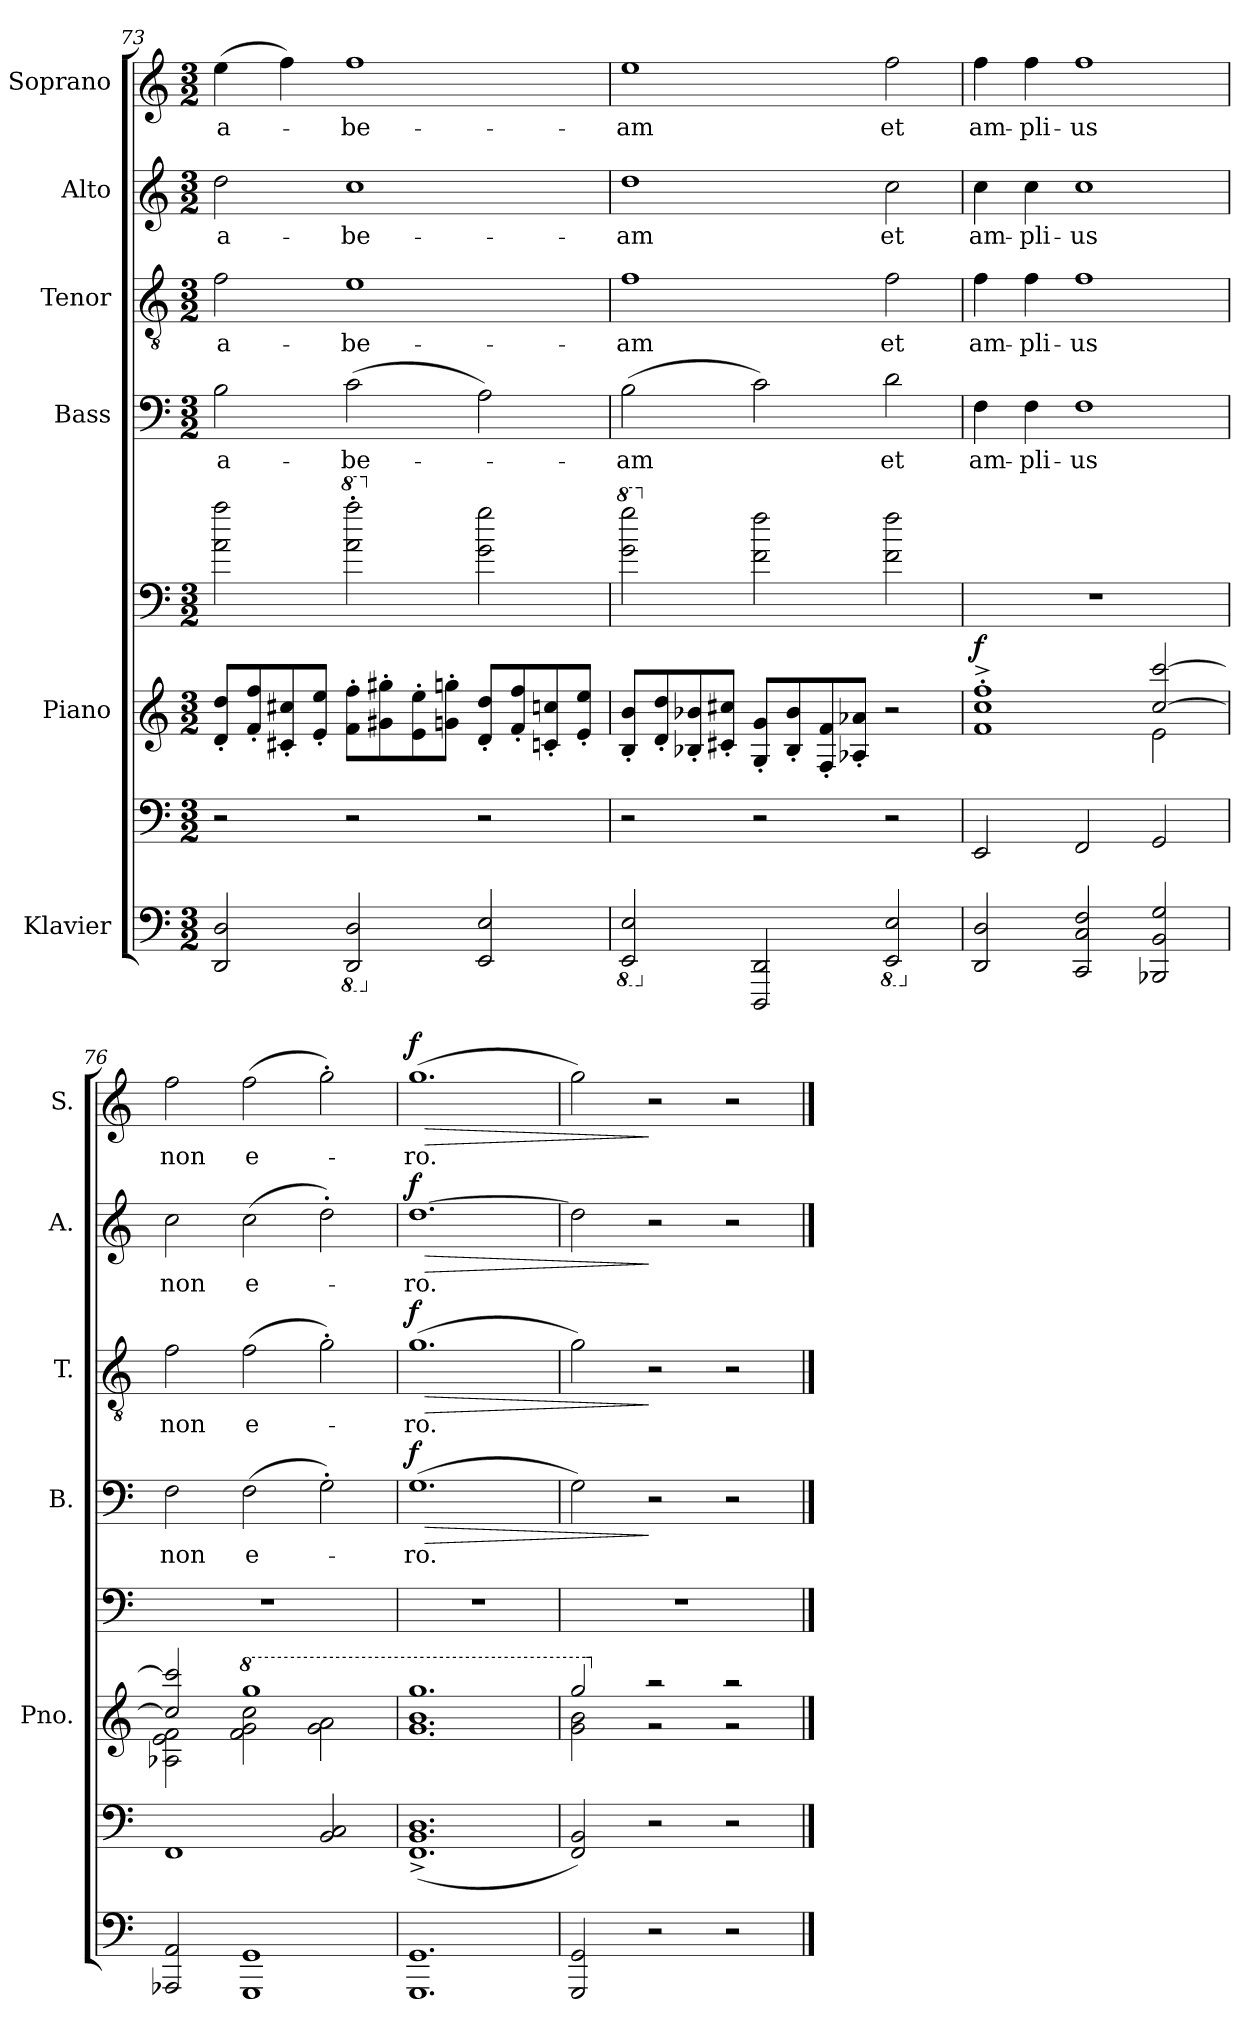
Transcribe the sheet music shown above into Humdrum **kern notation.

**kern	**kern	**kern	**kern	**dynam	**kern	**text	**dynam	**kern	**text	**dynam	**kern	**text	**dynam	**kern	**text	**dynam
*part6	*part6	*part5	*part5	*part5	*part4	*part4	*part4	*part3	*part3	*part3	*part2	*part2	*part2	*part1	*part1	*part1
*staff8	*staff7	*staff6	*staff5	*staff5/6	*staff4	*staff4	*staff4	*staff3	*staff3	*staff3	*staff2	*staff2	*staff2	*staff1	*staff1	*staff1
*I"Klavier	*	*I"Piano	*	*	*I"Bass	*	*	*I"Tenor	*	*	*I"Alto	*	*	*I"Soprano	*	*
*	*	*I'Pno.	*	*	*I'B.	*	*	*I'T.	*	*	*I'A.	*	*	*I'S.	*	*
*clefF4	*clefF4	*clefG2	*clefF4	*	*clefF4	*	*	*clefGv2	*	*	*clefG2	*	*	*clefG2	*	*
*k[]	*k[]	*k[]	*k[]	*	*k[]	*	*	*k[]	*	*	*k[]	*	*	*k[]	*	*
*M3/2	*M3/2	*M3/2	*M3/2	*	*M3/2	*	*	*M3/2	*	*	*M3/2	*	*	*M3/2	*	*
=73	=73	=73	=73	=73	=73	=73	=73	=73	=73	=73	=73	=73	=73	=73	=73	=73
!	!	!	!	!	!	!LO:LY:b	!	!	!LO:LY:b	!	!	!LO:LY:b	!	!	!LO:LY:b	!
2DD/ 2D/	2r	8d/' 8dd/'L	2a\ 2aa\	.	2B\	a-	.	2f\	a-	.	2dd\	a-	.	(>4ee\	a-	.
.	.	8f/' 8ff/'	.	.	.	.	.	.	.	.	.	.	.	.	.	.
.	.	8c#X/' 8cc#X/'	.	.	.	.	.	.	.	.	.	.	.	4ff\)	.	.
.	.	8e/' 8ee/'J	.	.	.	.	.	.	.	.	.	.	.	.	.	.
*8ba	*	*	*	*	*	*	*	*	*	*	*	*	*	*	*	*
*	*	*	*8va	*	*	*	*	*	*	*	*	*	*	*	*	*
!	!	!	!	!	!	!LO:LY:b	!	!	!LO:LY:b	!	!	!LO:LY:b	!	!	!LO:LY:b	!
2DDD/ 2DD/	2r	8f\' 8ff\'L	2aa\' 2aaa\'	.	(>2c\	-be-	.	1e	-be-	.	1cc	-be-	.	1ff	-be-	.
.	.	8g#X\' 8gg#X\'	.	.	.	.	.	.	.	.	.	.	.	.	.	.
.	.	8e\' 8ee\'	.	.	.	.	.	.	.	.	.	.	.	.	.	.
.	.	8gn\' 8ggn\'J	.	.	.	.	.	.	.	.	.	.	.	.	.	.
*X8ba	*	*	*	*	*	*	*	*	*	*	*	*	*	*	*	*
*	*	*	*X8va	*	*	*	*	*	*	*	*	*	*	*	*	*
2EE/ 2E/	2r	8d/' 8dd/'L	2g\ 2gg\	.	2A\)	.	.	.	.	.	.	.	.	.	.	.
.	.	8f/' 8ff/'	.	.	.	.	.	.	.	.	.	.	.	.	.	.
.	.	8cn/' 8ccn/'	.	.	.	.	.	.	.	.	.	.	.	.	.	.
.	.	8e/' 8ee/'J	.	.	.	.	.	.	.	.	.	.	.	.	.	.
=74	=74	=74	=74	=74	=74	=74	=74	=74	=74	=74	=74	=74	=74	=74	=74	=74
*8ba	*	*	*	*	*	*	*	*	*	*	*	*	*	*	*	*
*	*	*	*8va	*	*	*	*	*	*	*	*	*	*	*	*	*
!	!	!	!	!	!	!LO:LY:b	!	!	!LO:LY:b	!	!	!LO:LY:b	!	!	!LO:LY:b	!
2EEE/ 2EE/	2r	8B/' 8b/'L	2gg\ 2ggg\	.	(>2B\	-am	.	1f	-am	.	1dd	-am	.	1ee	-am	.
.	.	8d/' 8dd/'	.	.	.	.	.	.	.	.	.	.	.	.	.	.
.	.	8B-X/' 8b-X/'	.	.	.	.	.	.	.	.	.	.	.	.	.	.
.	.	8c#X/' 8cc#X/'J	.	.	.	.	.	.	.	.	.	.	.	.	.	.
*X8ba	*	*	*	*	*	*	*	*	*	*	*	*	*	*	*	*
*	*	*	*X8va	*	*	*	*	*	*	*	*	*	*	*	*	*
2DDD/ 2DD/	2r	8G/' 8g/'L	2f\ 2ff\	.	2c\)	.	.	.	.	.	.	.	.	.	.	.
.	.	8B-/' 8b-/'	.	.	.	.	.	.	.	.	.	.	.	.	.	.
.	.	8F/' 8f/'	.	.	.	.	.	.	.	.	.	.	.	.	.	.
.	.	8A-X/' 8a-X/'J	.	.	.	.	.	.	.	.	.	.	.	.	.	.
*8ba	*	*	*	*	*	*	*	*	*	*	*	*	*	*	*	*
*	*	*	*8va	*	*	*	*	*	*	*	*	*	*	*	*	*
!	!	!	!	!	!	!LO:LY:b	!	!	!LO:LY:b	!	!	!LO:LY:b	!	!	!LO:LY:b	!
2EEE/ 2EE/	2r	2r	2ff\ 2fff\	.	2d\	et	.	2f\	et	.	2cc\	et	.	2ff\	et	.
=75	=75	=75	=75	=75	=75	=75	=75	=75	=75	=75	=75	=75	=75	=75	=75	=75
*X8ba	*	*	*	*	*	*	*	*	*	*	*	*	*	*	*	*
*	*	*^	*	*	*	*	*	*	*	*	*	*	*	*	*	*
*	*	*	*	*X8va	*	*	*	*	*	*	*	*	*	*	*	*	*
!	!	!	!	!	!LO:DY:a=2	!	!LO:LY:b	!	!	!LO:LY:b	!	!	!LO:LY:b	!	!	!LO:LY:b	!
2DD/ 2D/	2EE/	1f'^ 1cc'^ 1ff'^	1ryy	1.r	f	4F\	am-	.	4f\	am-	.	4cc\	am-	.	4ff\	am-	.
!	!	!	!	!	!	!	!LO:LY:b	!	!	!LO:LY:b	!	!	!LO:LY:b	!	!	!LO:LY:b	!
.	.	.	.	.	.	4F\	-pli-	.	4f\	-pli-	.	4cc\	-pli-	.	4ff\	-pli-	.
!	!	!	!	!	!	!	!LO:LY:b	!	!	!LO:LY:b	!	!	!LO:LY:b	!	!	!LO:LY:b	!
2CC/ 2C/ 2F/	2FF/	.	.	.	.	1F	-us	.	1f	-us	.	1cc	-us	.	1ff	-us	.
2BBB-X/ 2BB/ 2G/	2GG/	[2cc/ [2ccc/	2e\	.	.	.	.	.	.	.	.	.	.	.	.	.	.
=76	=76	=76	=76	=76	=76	=76	=76	=76	=76	=76	=76	=76	=76	=76	=76	=76	=76
!	!	!	!	!	!	!	!LO:LY:b	!	!	!LO:LY:b	!	!	!LO:LY:b	!	!	!LO:LY:b	!
2AAA-X/ 2AA/	1FF	2cc/] 2ccc/]	2A-X\ 2e\ 2f\	1.r	.	2F\	non	.	2f\	non	.	2cc\	non	.	2ff\	non	.
*	*	*8va	*	*	*	*	*	*	*	*	*	*	*	*	*	*	*
!	!	!	!	!	!	!	!LO:LY:b	!	!	!LO:LY:b	!	!	!LO:LY:b	!	!	!LO:LY:b	!
1GGG 1GG	.	1ggg	2ff\ 2gg\ 2ccc\	.	.	(>2F\	e-	.	(>2f\	e-	.	(>2cc\	e-	.	(>2ff\	e-	.
.	2BB/ 2C/	.	2gg\ 2aa\	.	.	2G'\)	.	.	2g'\)	.	.	2dd'\)	.	.	2gg'\)	.	.
=77	=77	=77	=77	=77	=77	=77	=77	=77	=77	=77	=77	=77	=77	=77	=77	=77	=77
!	!	!	!	!	!	!	!LO:LY:b	!LO:HP:b	!	!LO:LY:b	!LO:HP:b	!	!LO:LY:b	!LO:HP:b	!	!LO:LY:b	!LO:HP:b
!	!	!	!	!	!	!	!	!LO:DY:n=1:b	!	!	!LO:DY:n=1:b	!	!	!LO:DY:n=1:b	!	!	!LO:DY:n=1:b
1.GGG 1.GG	(<1.FF^ 1.BB^ 1.D^	1.ggg	1.gg 1.bb	1.r	.	(>1.G	-ro.	> f	(>1.g	-ro.	> f	[1.dd	-ro.	> f	(>1.gg	-ro.	> f
=78	=78	=78	=78	=78	=78	=78	=78	=78	=78	=78	=78	=78	=78	=78	=78	=78	=78
2GGG/ 2GG/	2FF/ 2BB/)	2ggg/	2gg\ 2bb\	1.r	.	2G\)	.	.	2g\)	.	.	2dd\]	.	.	2gg\)	.	.
*	*	*X8va	*	*	*	*	*	*	*	*	*	*	*	*	*	*	*
2r	2r	2r	2r	.	.	2r	.	]	2r	.	]	2r	.	]	2r	.	]
2r	2r	2r	2r	.	.	2r	.	.	2r	.	.	2r	.	.	2r	.	.
*	*	*v	*v	*	*	*	*	*	*	*	*	*	*	*	*	*	*
==	==	==	==	==	==	==	==	==	==	==	==	==	==	==	==	==
*-	*-	*-	*-	*-	*-	*-	*-	*-	*-	*-	*-	*-	*-	*-	*-	*-
